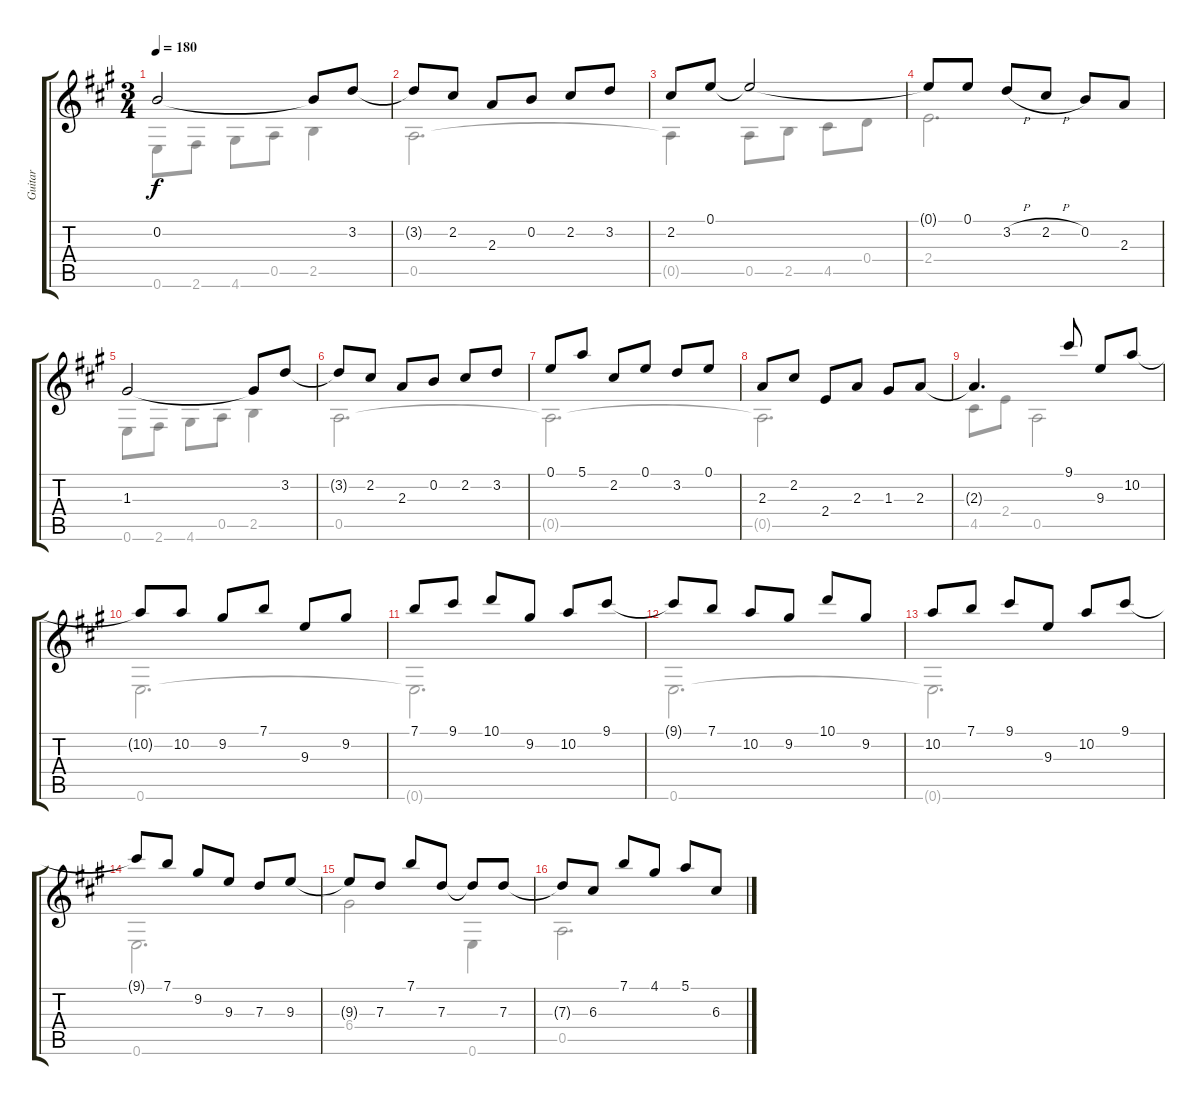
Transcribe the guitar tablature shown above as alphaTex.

\track ("Guitar" "Guitar") {instrument acousticguitarnylon}
\staff {score tabs}
\tuning (E4 B3 G3 D3 A2 E2) {hide}
\voice
\ts (3 4)
\tempo 180
\clef g2
\ks a
0.2{t}.2{dy f} 0.2{t}.8 3.2.8 |
3.2{t}.8 2.2.8 2.3.8 0.2.8 2.2.8 3.2.8 |
2.2.8 0.1.8 0.1{t}.2 |
0.1{t}.8 0.1.8 3.2{h}.8 2.2{h}.8 0.2.8 2.3.8 |
1.3.2 1.3{t}.8 3.2.8 |
3.2{t}.8 2.2.8 2.3.8 0.2.8 2.2.8 3.2.8 |
0.1.8 5.1.8 2.2.8 0.1.8 3.2.8 0.1.8 |
2.3.8 2.2.8 2.4.8 2.3.8 1.3.8 2.3.8 |
2.3{t}.4{d} 9.1.8 9.3.8 10.2.8 |
10.2{t}.8 10.2.8 9.2.8 7.1.8 9.3.8 9.2.8 |
7.1.8 9.1.8 10.1.8 9.2.8 10.2.8 9.1.8 |
9.1{t}.8 7.1.8 10.2.8 9.2.8 10.1.8 9.2.8 |
10.2.8 7.1.8 9.1.8 9.3.8 10.2.8 9.1.8 |
9.1{t}.8 7.1.8 9.2.8 9.3.8 7.3.8 9.3.8 |
9.3{t}.8 7.3.8 7.1.8 7.3.8 7.3{t}.8 7.3.8 |
7.3{t}.8 6.3.8 7.1.8 4.1.8 5.1.8 6.3.8
\voice
\clef g2
\ottava regular
\simile none
\ks a
0.6.8{dy f} 2.6.8 4.6.8 0.5.8 2.5.4 |
0.5.2{d} |
0.5{t}.4 0.5.8 2.5.8 4.5.8 0.4.8 |
2.4.2{d} |
0.6.8 2.6.8 4.6.8 0.5.8 2.5.4 |
0.5.2{d} |
0.5{t}.2{d} |
0.5{t}.2{d} |
4.5.8 2.4.8 0.5.2 |
0.6.2{d} |
0.6{t}.2{d} |
0.6.2{d} |
0.6{t}.2{d} |
0.6.2{d} |
6.4.2 0.6.4 |
0.5.2{d}
